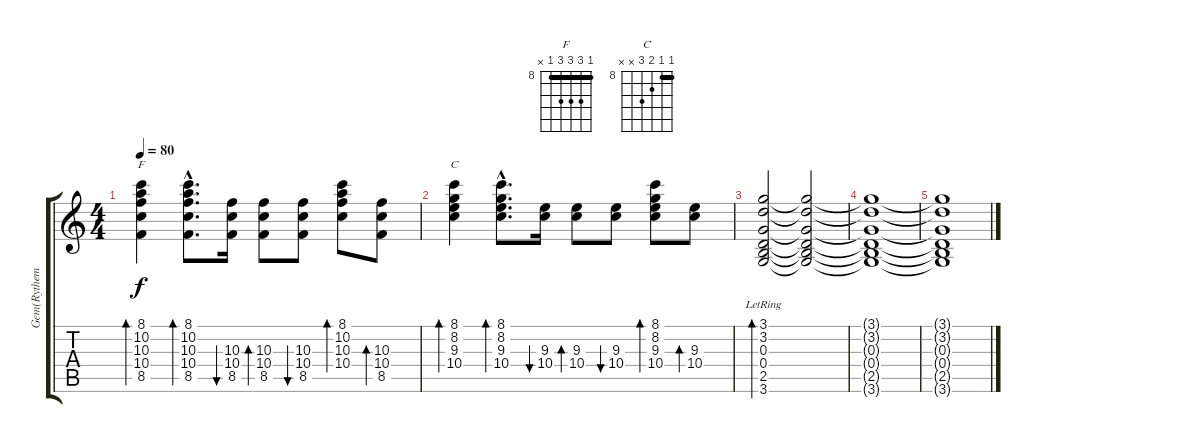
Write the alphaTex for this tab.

\track ("Gem(Rythem1 Guitar)" "Gem(Rythem") {instrument acousticguitarsteel}
\staff {score tabs}
\tuning (E4 B3 G3 D3 A2 E2) {hide}
\chord ("F" 8 10 10 10 8 x) {firstfret 8 barre 8}
\chord ("C" 8 8 9 10 x x) {firstfret 8 barre 8}
\ts (4 4)
\tempo 80
\clef g2
\ks c
(8.1 10.2 10.3 10.4 8.5).4{bd 60 ch "F" dy f} (8.1{hac} 10.2{hac} 10.3{hac} 10.4{hac} 8.5{hac}).8{d bd 60} (10.3 10.4 8.5).16{bu 60} (10.3 10.4 8.5).8{bd 60} (10.3 10.4 8.5).8{bu 60} (8.1 10.2 10.3 10.4).8{bd 60} (10.3 10.4 8.5).8{bd 60} |
(8.1 8.2 9.3 10.4).4{bd 60 ch "C"} (8.1{hac} 8.2{hac} 9.3{hac} 10.4{hac}).8{d bd 60} (9.3 10.4).16{bu 60} (9.3 10.4).8{bd 60} (9.3 10.4).8{bu 60} (8.1 8.2 9.3 10.4).8{bd 60} (9.3 10.4).8{bd 60} |
(3.1{lr} 3.2{lr} 0.3{lr} 0.4{lr} 2.5{lr} 3.6{lr}).2{bd 60} (3.1{t} 3.2{t} 0.3{t} 0.4{t} 2.5{t} 3.6{t}).2 |
(3.1{t} 3.2{t} 0.3{t} 0.4{t} 2.5{t} 3.6{t}).1 |
(3.1{t} 3.2{t} 0.3{t} 0.4{t} 2.5{t} 3.6{t}).1
